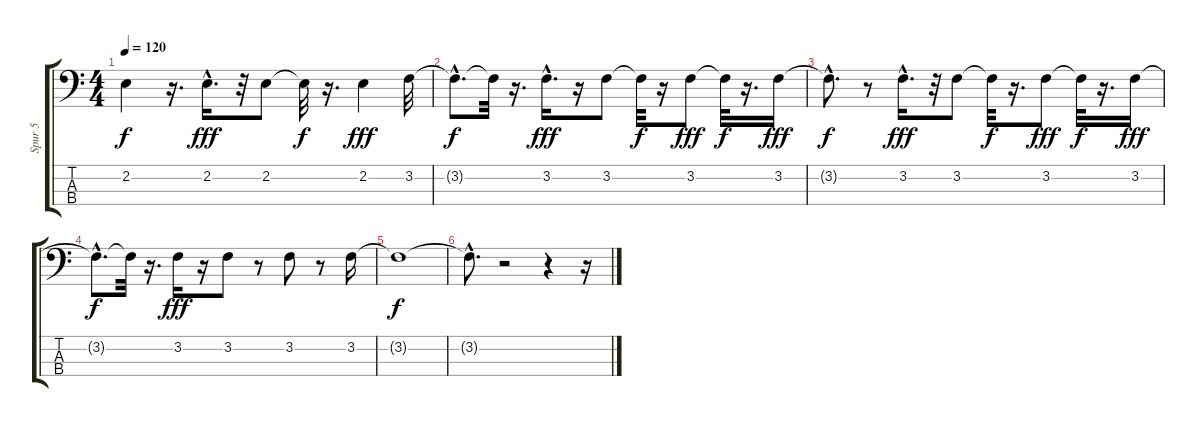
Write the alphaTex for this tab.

\track ("Spur 5" "Spur 5") {instrument slapbass1}
\staff {score tabs}
\tuning (G2 D2 A1 E1) {hide}
\ts (4 4)
\tempo 120
\clef f4
\ks c
2.2{t}.4{dy f} r.16{d} 2.2{hac}.16{d dy fff} r.32 2.2.8 2.2{t}.32{dy f} r.16{d} 2.2.4{dy fff} 3.2.32 |
3.2{hac t}.8{d dy f} 3.2{t}.32 r.16{d} 3.2{hac}.16{d dy fff} r.16 3.2.8 3.2{t}.32{dy f} r.16 3.2.8{dy fff} 3.2{t}.32{dy f} r.16{d} 3.2.16{dy fff} |
3.2{hac t}.8{d dy f} r.8 3.2{hac}.16{d dy fff} r.32 3.2.8 3.2{t}.32{dy f} r.16{d} 3.2.8{dy fff} 3.2{t}.32{dy f} r.16{d} 3.2.16{dy fff} |
3.2{hac t}.8{d dy f} 3.2{t}.32 r.16{d} 3.2.16{dy fff} r.16 3.2.8 r.8 3.2.8 r.8 3.2.16 |
3.2{t}.1{dy f} |
3.2{hac t}.8{d} r.2 r.4 r.16
